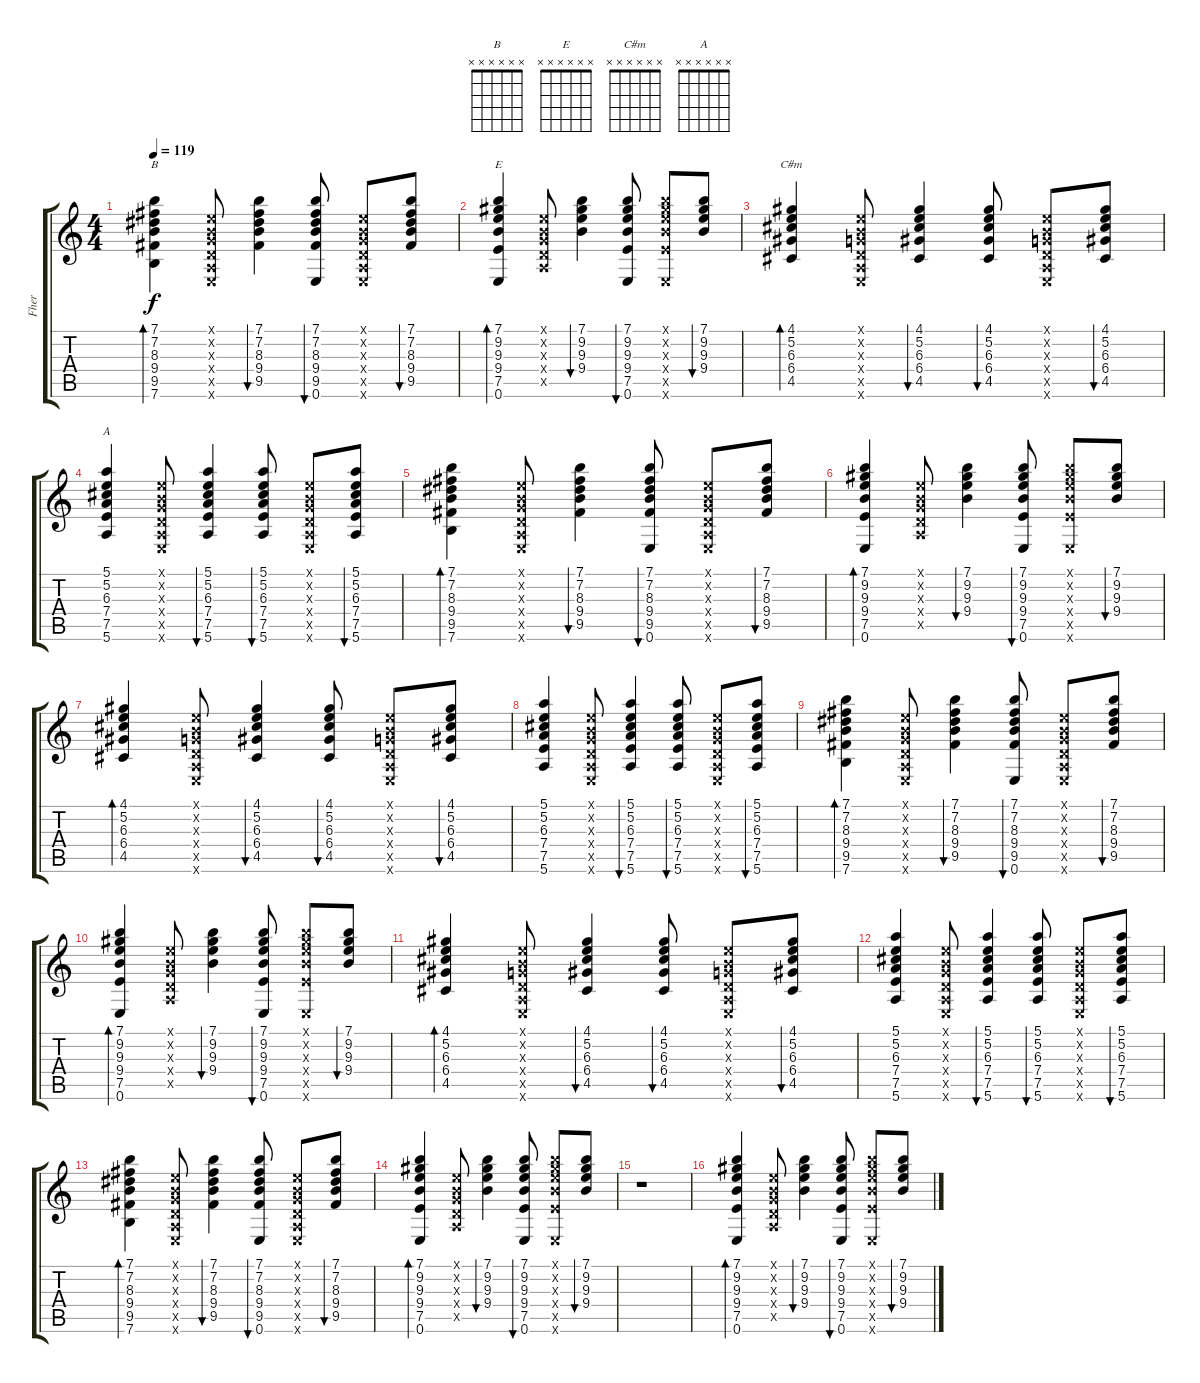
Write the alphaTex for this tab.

\track ("Fher" "Fher") {instrument acousticguitarsteel}
\staff {score tabs}
\tuning (E4 B3 G3 D3 A2 E2) {hide}
\chord ("B" x x x x x x)
\chord ("E" x x x x x x)
\chord ("C#m" x x x x x x)
\chord ("A" x x x x x x)
\ts (4 4)
\tempo 119
\clef g2
\ks c
(7.1 7.2 8.3 9.4 9.5 7.6).4{bd 60 ch "B" dy f} (0.1{x} 0.2{x} 0.3{x} 0.4{x} 0.5{x} 0.6{x}).8 (7.1 7.2 8.3 9.4 9.5).4{bu 60} (7.1 7.2 8.3 9.4 9.5 0.6).8{bu 60} (0.1{x} 0.2{x} 0.3{x} 0.4{x} 0.5{x} 0.6{x}).8 (7.1 7.2 8.3 9.4 9.5).8{bu 60} |
(7.1 9.2 9.3 9.4 7.5 0.6).4{bd 60 ch "E"} (0.1{x} 0.2{x} 0.3{x} 0.4{x} 0.5{x}).8 (7.1 9.2 9.3 9.4).4{bu 60} (7.1 9.2 9.3 9.4 7.5 0.6).8{bu 60} (7.1{x} 9.2{x} 9.3{x} 9.4{x} 7.5{x} 0.6{x}).8 (7.1 9.2 9.3 9.4).8{bu 30} |
(4.1 5.2 6.3 6.4 4.5).4{bd 60 ch "C#m"} (0.1{x} 0.2{x} 0.3{x} 0.4{x} 0.5{x} 0.6{x}).8 (4.1 5.2 6.3 6.4 4.5).4{bu 60} (4.1 5.2 6.3 6.4 4.5).8{bu 60} (0.1{x} 0.2{x} 0.3{x} 0.4{x} 0.5{x} 0.6{x}).8 (4.1 5.2 6.3 6.4 4.5).8{bu 60} |
(5.1 5.2 6.3 7.4 7.5 5.6).4{ch "A"} (0.1{x} 0.2{x} 0.3{x} 0.4{x} 0.5{x} 0.6{x}).8 (5.1 5.2 6.3 7.4 7.5 5.6).4{bu 60} (5.1 5.2 6.3 7.4 7.5 5.6).8{bu 60} (0.1{x} 0.2{x} 0.3{x} 0.4{x} 0.5{x} 0.6{x}).8 (5.1 5.2 6.3 7.4 7.5 5.6).8{bu 30} |
(7.1 7.2 8.3 9.4 9.5 7.6).4{bd 60} (0.1{x} 0.2{x} 0.3{x} 0.4{x} 0.5{x} 0.6{x}).8 (7.1 7.2 8.3 9.4 9.5).4{bu 60} (7.1 7.2 8.3 9.4 9.5 0.6).8{bu 60} (0.1{x} 0.2{x} 0.3{x} 0.4{x} 0.5{x} 0.6{x}).8 (7.1 7.2 8.3 9.4 9.5).8{bu 60} |
(7.1 9.2 9.3 9.4 7.5 0.6).4{bd 60} (0.1{x} 0.2{x} 0.3{x} 0.4{x} 0.5{x}).8 (7.1 9.2 9.3 9.4).4{bu 60} (7.1 9.2 9.3 9.4 7.5 0.6).8{bu 60} (7.1{x} 9.2{x} 9.3{x} 9.4{x} 7.5{x} 0.6{x}).8 (7.1 9.2 9.3 9.4).8{bu 30} |
(4.1 5.2 6.3 6.4 4.5).4{bd 60} (0.1{x} 0.2{x} 0.3{x} 0.4{x} 0.5{x} 0.6{x}).8 (4.1 5.2 6.3 6.4 4.5).4{bu 60} (4.1 5.2 6.3 6.4 4.5).8{bu 60} (0.1{x} 0.2{x} 0.3{x} 0.4{x} 0.5{x} 0.6{x}).8 (4.1 5.2 6.3 6.4 4.5).8{bu 60} |
(5.1 5.2 6.3 7.4 7.5 5.6).4 (0.1{x} 0.2{x} 0.3{x} 0.4{x} 0.5{x} 0.6{x}).8 (5.1 5.2 6.3 7.4 7.5 5.6).4{bu 60} (5.1 5.2 6.3 7.4 7.5 5.6).8{bu 60} (0.1{x} 0.2{x} 0.3{x} 0.4{x} 0.5{x} 0.6{x}).8 (5.1 5.2 6.3 7.4 7.5 5.6).8{bu 30} |
(7.1 7.2 8.3 9.4 9.5 7.6).4{bd 60} (0.1{x} 0.2{x} 0.3{x} 0.4{x} 0.5{x} 0.6{x}).8 (7.1 7.2 8.3 9.4 9.5).4{bu 60} (7.1 7.2 8.3 9.4 9.5 0.6).8{bu 60} (0.1{x} 0.2{x} 0.3{x} 0.4{x} 0.5{x} 0.6{x}).8 (7.1 7.2 8.3 9.4 9.5).8{bu 60} |
(7.1 9.2 9.3 9.4 7.5 0.6).4{bd 60} (0.1{x} 0.2{x} 0.3{x} 0.4{x} 0.5{x}).8 (7.1 9.2 9.3 9.4).4{bu 60} (7.1 9.2 9.3 9.4 7.5 0.6).8{bu 60} (7.1{x} 9.2{x} 9.3{x} 9.4{x} 7.5{x} 0.6{x}).8 (7.1 9.2 9.3 9.4).8{bu 30} |
(4.1 5.2 6.3 6.4 4.5).4{bd 60} (0.1{x} 0.2{x} 0.3{x} 0.4{x} 0.5{x} 0.6{x}).8 (4.1 5.2 6.3 6.4 4.5).4{bu 60} (4.1 5.2 6.3 6.4 4.5).8{bu 60} (0.1{x} 0.2{x} 0.3{x} 0.4{x} 0.5{x} 0.6{x}).8 (4.1 5.2 6.3 6.4 4.5).8{bu 60} |
(5.1 5.2 6.3 7.4 7.5 5.6).4 (0.1{x} 0.2{x} 0.3{x} 0.4{x} 0.5{x} 0.6{x}).8 (5.1 5.2 6.3 7.4 7.5 5.6).4{bu 60} (5.1 5.2 6.3 7.4 7.5 5.6).8{bu 60} (0.1{x} 0.2{x} 0.3{x} 0.4{x} 0.5{x} 0.6{x}).8 (5.1 5.2 6.3 7.4 7.5 5.6).8{bu 30} |
(7.1 7.2 8.3 9.4 9.5 7.6).4{bd 60} (0.1{x} 0.2{x} 0.3{x} 0.4{x} 0.5{x} 0.6{x}).8 (7.1 7.2 8.3 9.4 9.5).4{bu 60} (7.1 7.2 8.3 9.4 9.5 0.6).8{bu 60} (0.1{x} 0.2{x} 0.3{x} 0.4{x} 0.5{x} 0.6{x}).8 (7.1 7.2 8.3 9.4 9.5).8{bu 60} |
(7.1 9.2 9.3 9.4 7.5 0.6).4{bd 60} (0.1{x} 0.2{x} 0.3{x} 0.4{x} 0.5{x}).8 (7.1 9.2 9.3 9.4).4{bu 60} (7.1 9.2 9.3 9.4 7.5 0.6).8{bu 60} (7.1{x} 9.2{x} 9.3{x} 9.4{x} 7.5{x} 0.6{x}).8 (7.1 9.2 9.3 9.4).8{bu 30} |
r.1 |
(7.1 9.2 9.3 9.4 7.5 0.6).4{bd 60} (0.1{x} 0.2{x} 0.3{x} 0.4{x} 0.5{x}).8 (7.1 9.2 9.3 9.4).4{bu 60} (7.1 9.2 9.3 9.4 7.5 0.6).8{bu 60} (7.1{x} 9.2{x} 9.3{x} 9.4{x} 7.5{x} 0.6{x}).8 (7.1 9.2 9.3 9.4).8{bu 30}
